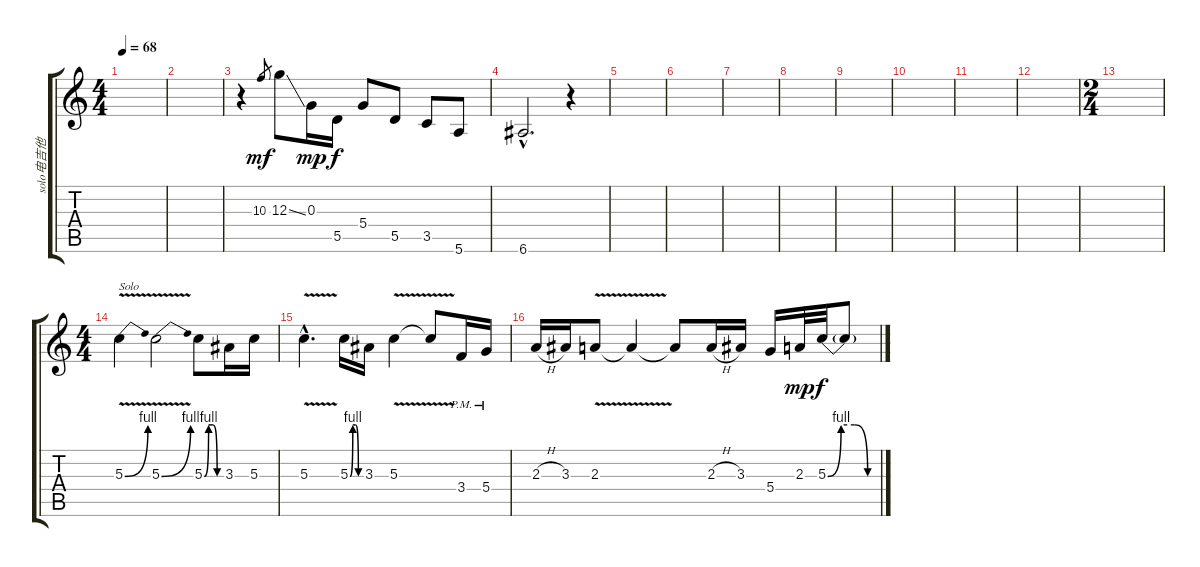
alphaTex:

\track ("solo电吉他" "solo电吉他") {instrument overdrivenguitar}
\staff {score tabs}
\tuning (E4 B3 G3 D3 A2 E2) {hide}
\ts (4 4)
\tempo 68
\clef g2
\ks c
|
|
r.4 10.3.8{gr dy mf} 12.3{ss}.8 0.3.16{dy mp} 5.5.16{dy f} 5.4.8 5.5.8 3.5.8 5.6.8 |
6.6{hac}.2{d} r.4 |
|
|
|
|
|
|
|
|
\ts (2 4)
|
\ts (4 4)
5.3{be (bend 0 0 60 4) v}.4{txt "Solo"} 5.3{be (bend 0 0 60 4) v}.2 5.3{be (custom 0 0 15 4 30 4 45 0 60 0)}.8 3.3.16 5.3.16 |
5.3{v hac}.4{d} 5.3{be (custom 0 0 15 4 30 4 45 0 60 0)}.16 3.3.16 5.3{v}.4 5.3{t}.8 3.4{pm}.16 5.4{pm}.16 |
2.3{h}.16 3.3.16 2.3{v}.8 2.3{t}.4 2.3{t}.8 2.3{h}.16 3.3.16 5.4.16 2.3.32{dy mp} 5.3{be (custom 0 0 15 4 30 4 45 0 60 0)}.32{dy f} 5.3{t}.8
